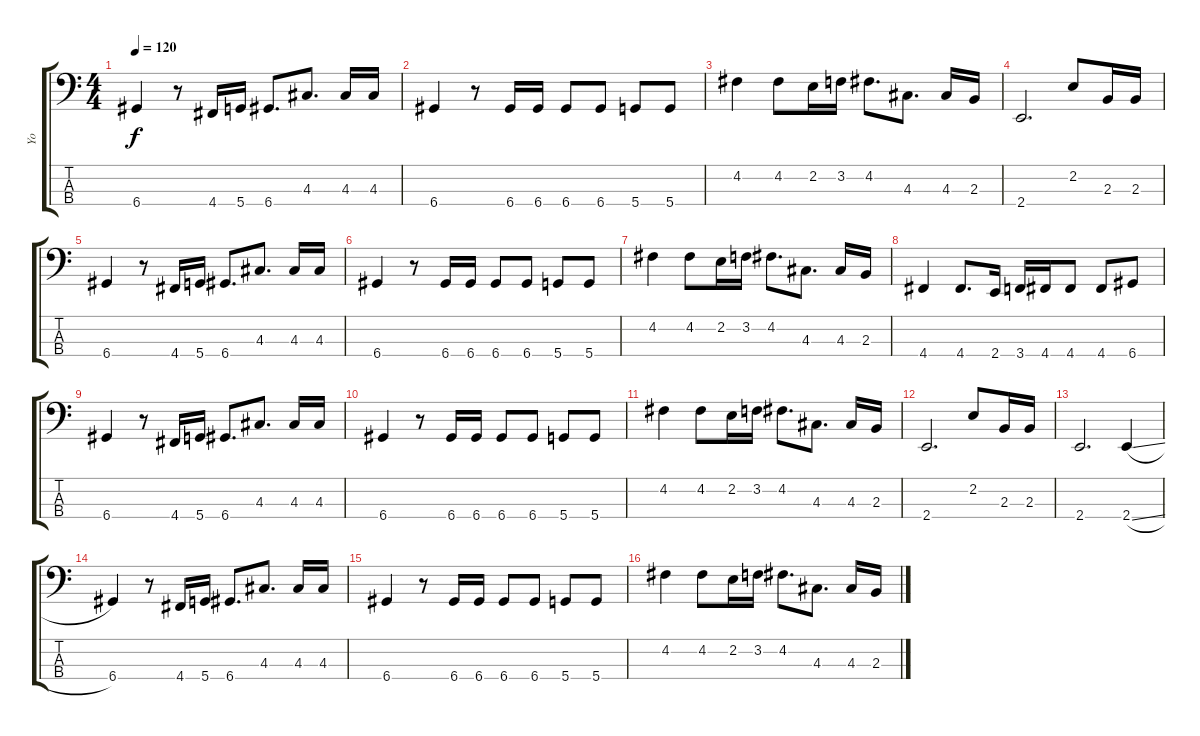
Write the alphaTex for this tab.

\track ("Yo" "Yo") {instrument electricbassfinger}
\staff {score tabs}
\tuning (G2 D2 A1 D1) {hide}
\ts (4 4)
\tempo 120
\clef f4
\ks c
6.4.4{dy f} r.8 4.4.16 5.4.16 6.4.8{d} 4.3.8{d} 4.3.16 4.3.16 |
6.4.4 r.8 6.4.16 6.4.16 6.4.8 6.4.8 5.4.8 5.4.8 |
4.2.4 4.2.8 2.2.16 3.2.16 4.2.8{d} 4.3.8{d} 4.3.16 2.3.16 |
2.4.2{d} 2.2.8 2.3.16 2.3.16 |
6.4.4 r.8 4.4.16 5.4.16 6.4.8{d} 4.3.8{d} 4.3.16 4.3.16 |
6.4.4 r.8 6.4.16 6.4.16 6.4.8 6.4.8 5.4.8 5.4.8 |
4.2.4 4.2.8 2.2.16 3.2.16 4.2.8{d} 4.3.8{d} 4.3.16 2.3.16 |
4.4.4 4.4.8{d} 2.4.16 3.4.16 4.4.16 4.4.8 4.4.8 6.4.8 |
6.4.4 r.8 4.4.16 5.4.16 6.4.8{d} 4.3.8{d} 4.3.16 4.3.16 |
6.4.4 r.8 6.4.16 6.4.16 6.4.8 6.4.8 5.4.8 5.4.8 |
4.2.4 4.2.8 2.2.16 3.2.16 4.2.8{d} 4.3.8{d} 4.3.16 2.3.16 |
2.4.2{d} 2.2.8 2.3.16 2.3.16 |
2.4.2{d} 2.4{sl}.4 |
6.4.4 r.8 4.4.16 5.4.16 6.4.8{d} 4.3.8{d} 4.3.16 4.3.16 |
6.4.4 r.8 6.4.16 6.4.16 6.4.8 6.4.8 5.4.8 5.4.8 |
4.2.4 4.2.8 2.2.16 3.2.16 4.2.8{d} 4.3.8{d} 4.3.16 2.3.16
